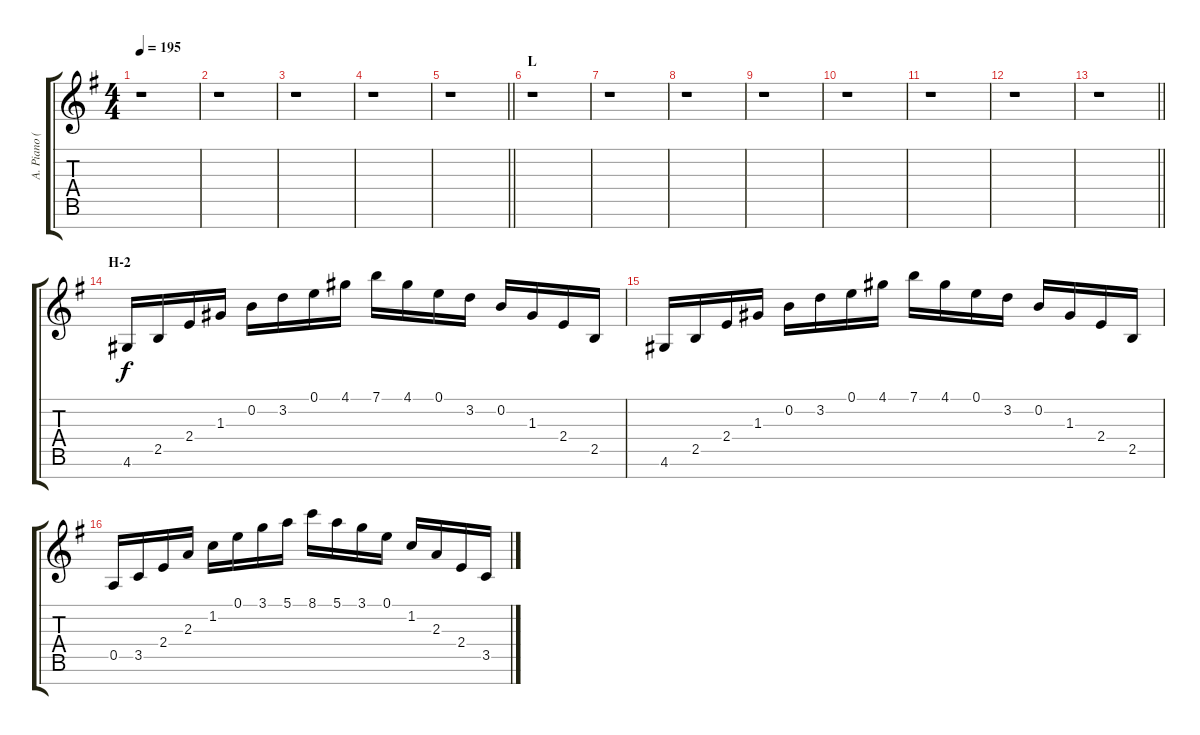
\track ("A. Piano (Right Hand)" "A. Piano (") {instrument acousticgrandpiano}
\staff {score tabs}
\tuning (E5 B4 G4 D4 A3 E3 B2) {hide}
\ts (4 4)
\tempo 195
\clef g2
\ks g
r.1{dy f} |
r.1 |
r.1 |
r.1 |
\barLineRight lightlight
r.1 |
\section ("" "L")
r.1 |
r.1 |
r.1 |
r.1 |
r.1 |
r.1 |
r.1 |
\barLineRight lightlight
r.1 |
\section ("" "H-2")
4.6.16 2.5.16 2.4.16 1.3.16 0.2.16 3.2.16 0.1.16 4.1.16 7.1.16 4.1.16 0.1.16 3.2.16 0.2.16 1.3.16 2.4.16 2.5.16 |
4.6.16 2.5.16 2.4.16 1.3.16 0.2.16 3.2.16 0.1.16 4.1.16 7.1.16 4.1.16 0.1.16 3.2.16 0.2.16 1.3.16 2.4.16 2.5.16 |
0.5.16 3.5.16 2.4.16 2.3.16 1.2.16 0.1.16 3.1.16 5.1.16 8.1.16 5.1.16 3.1.16 0.1.16 1.2.16 2.3.16 2.4.16 3.5.16
